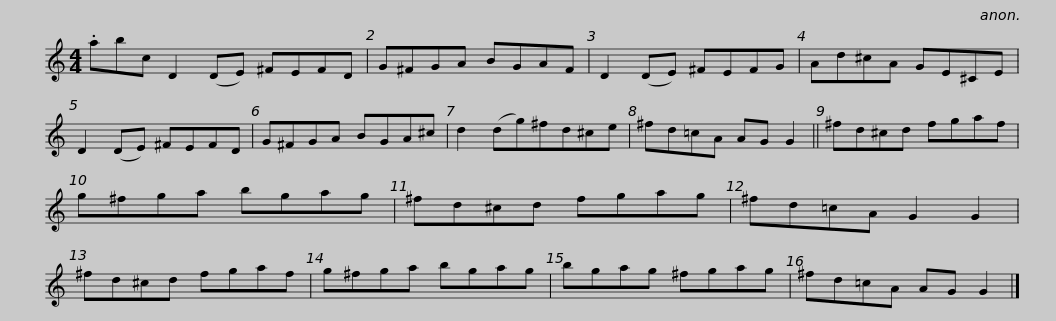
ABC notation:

X:1
L:1/8
M:4/4
I:linebreak $
K:C
V:1 treble
V:1
 .abc D2 (DE) ^FEFD | G^FGA BGAF | D2 (DE) ^FEFG | Ad^cA GE^CE | D2 (DE) ^FEFD |$ %5
 G^FGA BGA^c | d2 (dg)^fd^ce | ^fd=cA AG G2 || ^fd^cd fgaf | g^fga bgag |$ %10
 ^fd^cd fgag | ^fd=cA G2 G2 | ^fd^cd fgaf | g^fga bgag | bgag ^fgag |$ %15
 ^fd=cA AG G2 |] %16
